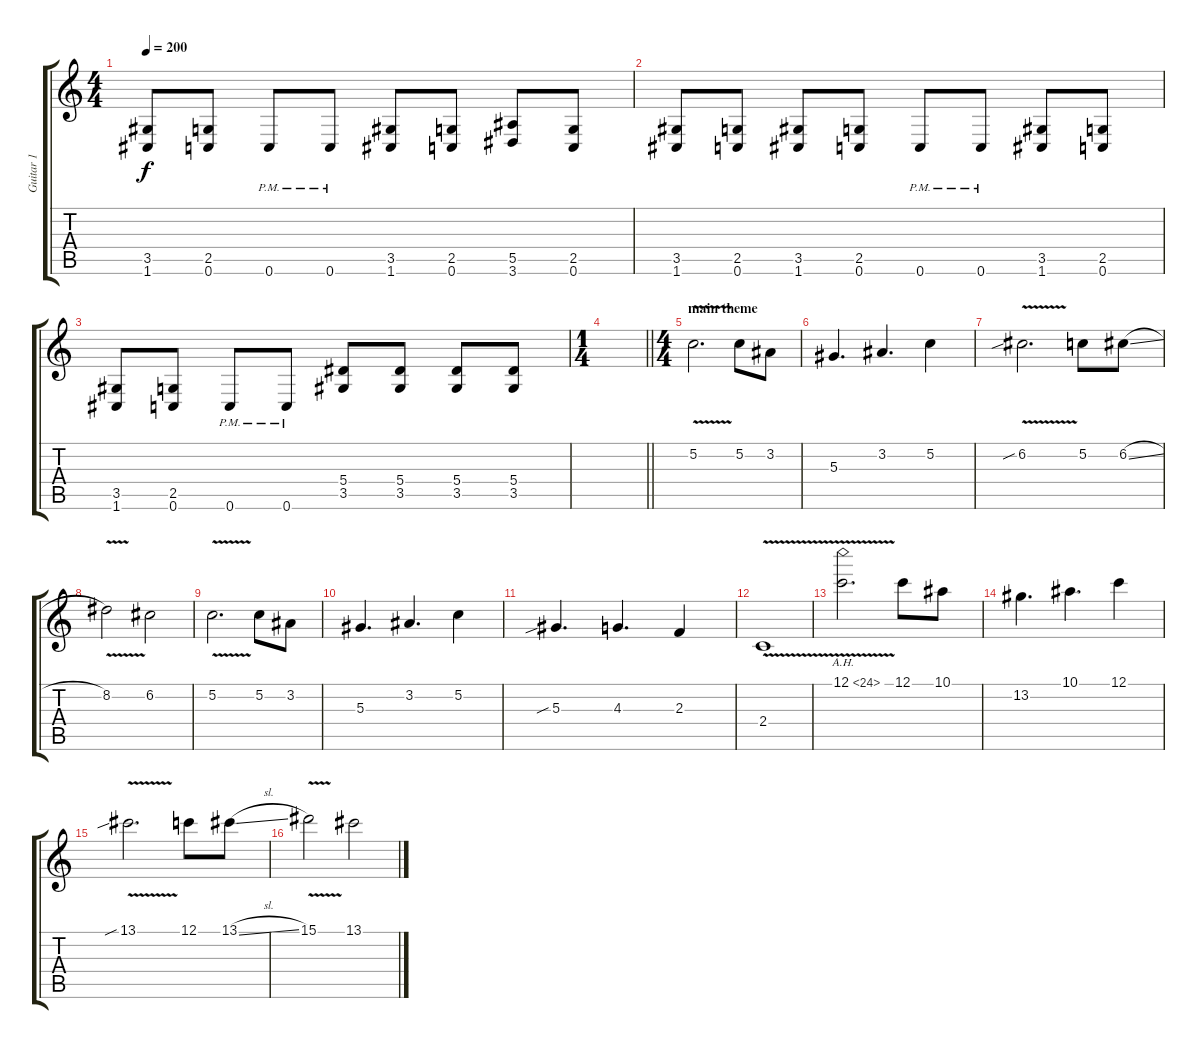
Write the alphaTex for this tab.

\track ("Guitar 1" "Guitar 1") {instrument distortionguitar}
\staff {score tabs}
\tuning (C4 G3 Eb3 Bb2 F2 C2) {hide}
\ts (4 4)
\tempo 200
\clef g2
\ks c
(3.5 1.6).8{dy f} (2.5 0.6).8 0.6{pm}.8 0.6{pm}.8 (3.5 1.6).8 (2.5 0.6).8 (5.5 3.6).8 (2.5 0.6).8 |
(3.5 1.6).8 (2.5 0.6).8 (3.5 1.6).8 (2.5 0.6).8 0.6{pm}.8 0.6{pm}.8 (3.5 1.6).8 (2.5 0.6).8 |
(3.5 1.6).8 (2.5 0.6).8 0.6{pm}.8 0.6{pm}.8 (5.4 3.5).8 (5.4 3.5).8 (5.4 3.5).8 (5.4 3.5).8 |
\ts (1 4)
\barLineRight lightlight
|
\ts (4 4)
\section ("" "main theme")
5.2{v}.2{d} 5.2.8 3.2.8 |
5.3.4{d} 3.2.4{d} 5.2.4 |
6.2{v sib}.2{d} 5.2.8 6.2{sl}.8 |
8.2{v}.2 6.2.2 |
5.2{v}.2{d} 5.2.8 3.2.8 |
5.3.4{d} 3.2.4{d} 5.2.4 |
5.3{sib}.4{d} 4.3.4{d} 2.3.4 |
2.4{v}.1 |
12.1{ah 12 v}.2{d} 12.1.8 10.1.8 |
13.2.4{d} 10.1.4{d} 12.1.4 |
13.1{v sib}.2{d} 12.1.8 13.1{sl}.8 |
15.1{v}.2 13.1.2
